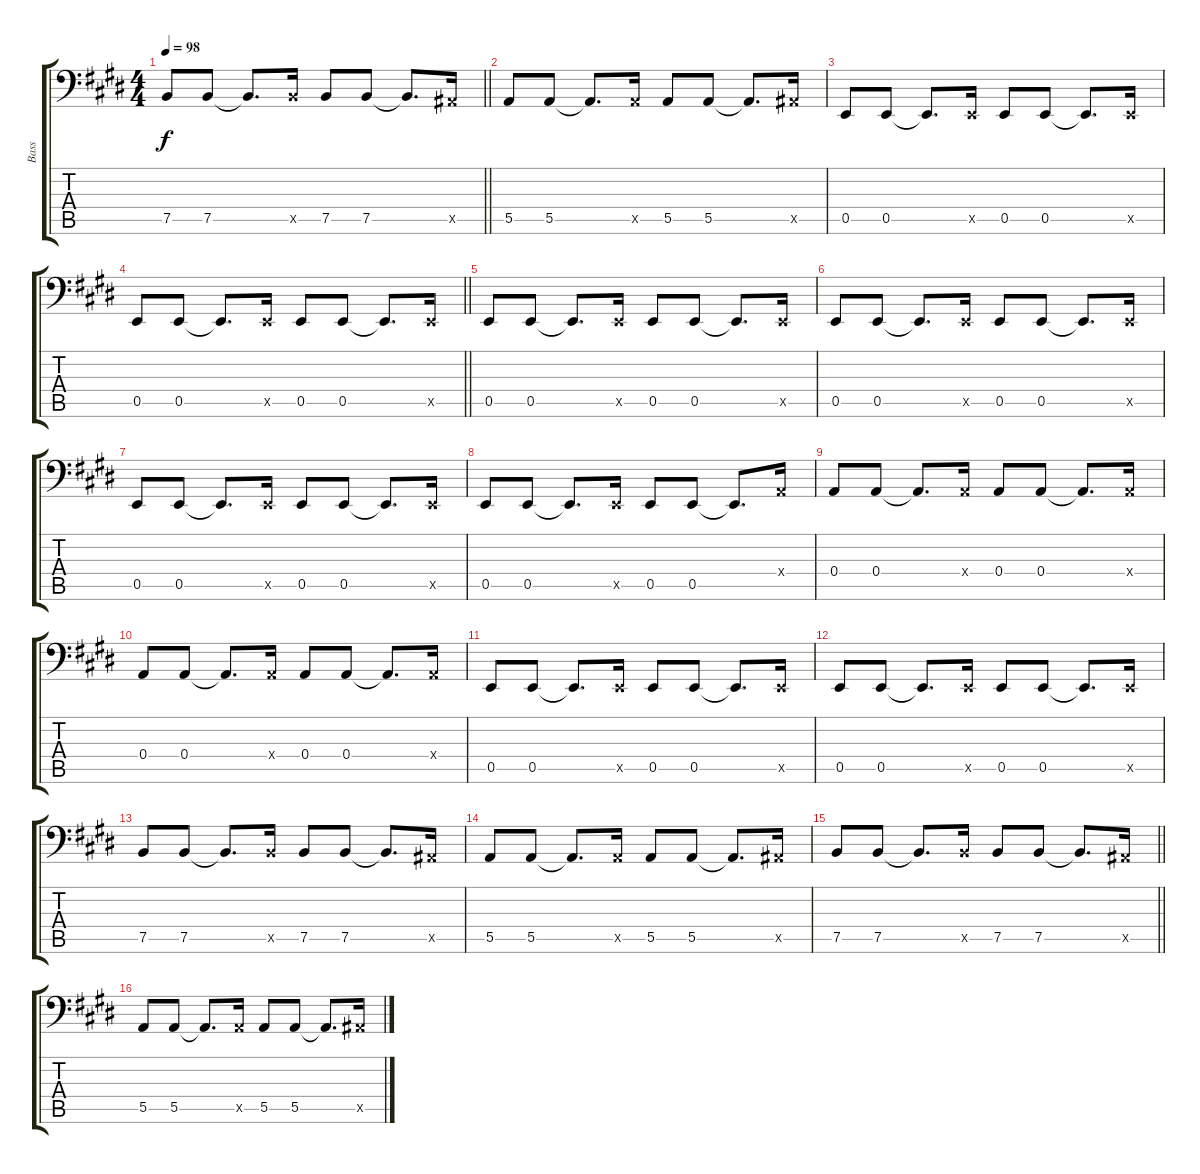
\track ("Bass" "Bass") {instrument electricbassfinger}
\staff {score tabs}
\tuning (C3 G2 D2 A1 E1 B0) {hide}
\ts (4 4)
\tempo 98
\clef f4
\barLineRight lightlight
\ks e
7.5.8{dy f} 7.5.8 7.5{t}.8{d} 7.5{x}.16 7.5.8 7.5.8 7.5{t}.8{d} 6.5{x}.16 |
5.5.8 5.5.8 5.5{t}.8{d} 5.5{x}.16 5.5.8 5.5.8 5.5{t}.8{d} 6.5{x}.16 |
0.5.8 0.5.8 0.5{t}.8{d} 0.5{x}.16 0.5.8 0.5.8 0.5{t}.8{d} 0.5{x}.16 |
\barLineRight lightlight
0.5.8 0.5.8 0.5{t}.8{d} 0.5{x}.16 0.5.8 0.5.8 0.5{t}.8{d} 0.5{x}.16 |
0.5.8 0.5.8 0.5{t}.8{d} 0.5{x}.16 0.5.8 0.5.8 0.5{t}.8{d} 0.5{x}.16 |
0.5.8 0.5.8 0.5{t}.8{d} 0.5{x}.16 0.5.8 0.5.8 0.5{t}.8{d} 0.5{x}.16 |
0.5.8 0.5.8 0.5{t}.8{d} 0.5{x}.16 0.5.8 0.5.8 0.5{t}.8{d} 0.5{x}.16 |
0.5.8 0.5.8 0.5{t}.8{d} 0.5{x}.16 0.5.8 0.5.8 0.5{t}.8{d} 0.4{x}.16 |
0.4.8 0.4.8 0.4{t}.8{d} 0.4{x}.16 0.4.8 0.4.8 0.4{t}.8{d} 0.4{x}.16 |
0.4.8 0.4.8 0.4{t}.8{d} 0.4{x}.16 0.4.8 0.4.8 0.4{t}.8{d} 0.4{x}.16 |
0.5.8 0.5.8 0.5{t}.8{d} 0.5{x}.16 0.5.8 0.5.8 0.5{t}.8{d} 0.5{x}.16 |
0.5.8 0.5.8 0.5{t}.8{d} 0.5{x}.16 0.5.8 0.5.8 0.5{t}.8{d} 0.5{x}.16 |
7.5.8 7.5.8 7.5{t}.8{d} 7.5{x}.16 7.5.8 7.5.8 7.5{t}.8{d} 6.5{x}.16 |
5.5.8 5.5.8 5.5{t}.8{d} 5.5{x}.16 5.5.8 5.5.8 5.5{t}.8{d} 6.5{x}.16 |
\barLineRight lightlight
7.5.8 7.5.8 7.5{t}.8{d} 7.5{x}.16 7.5.8 7.5.8 7.5{t}.8{d} 6.5{x}.16 |
5.5.8 5.5.8 5.5{t}.8{d} 5.5{x}.16 5.5.8 5.5.8 5.5{t}.8{d} 6.5{x}.16
